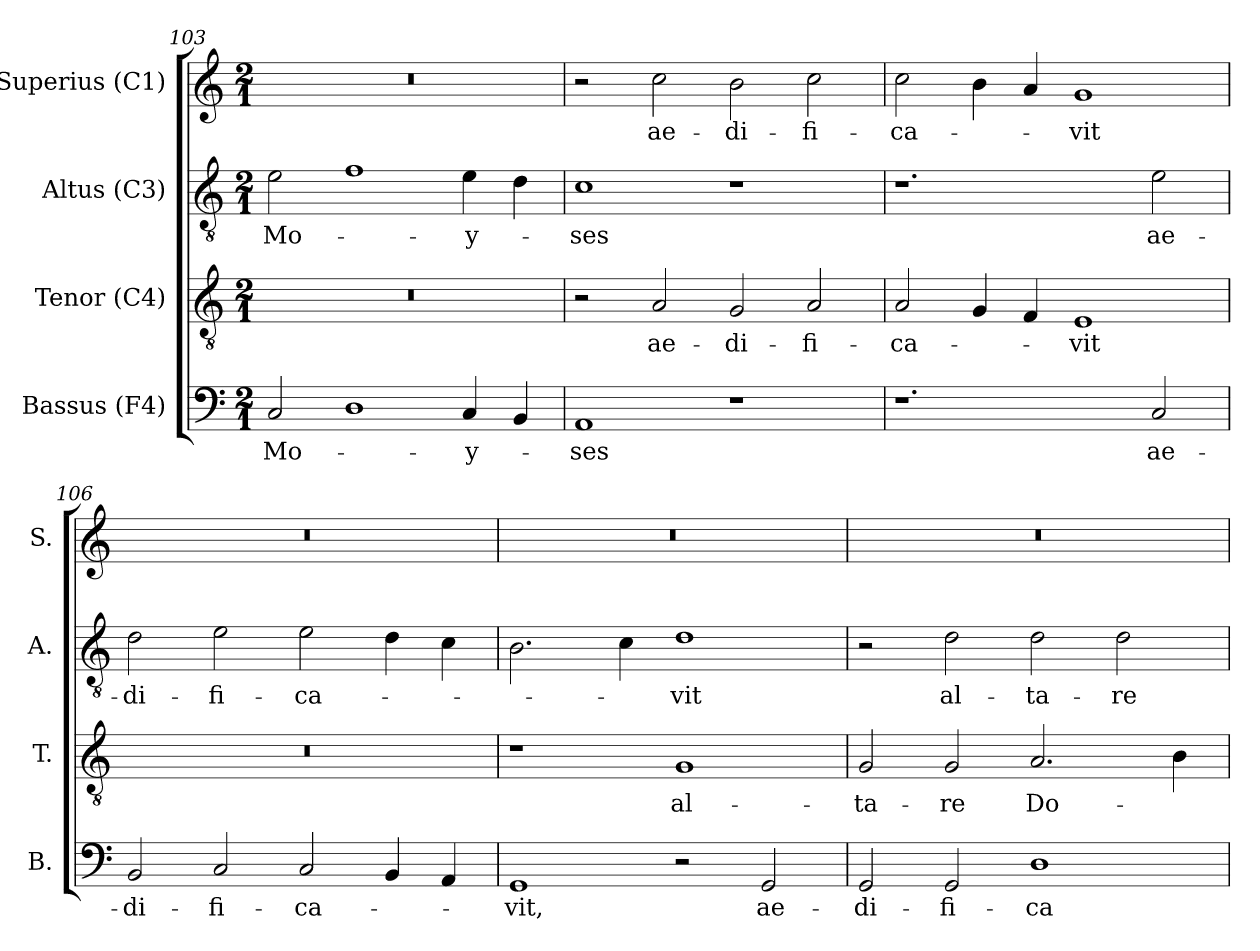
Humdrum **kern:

**kern	**text	**kern	**text	**kern	**text	**kern	**text
*part4	*part4	*part3	*part3	*part2	*part2	*part1	*part1
*staff4	*staff4	*staff3	*staff3	*staff2	*staff2	*staff1	*staff1
*I"Bassus (F4)	*	*I"Tenor (C4)	*	*I"Altus (C3)	*	*I"Superius (C1)	*
*I'B.	*	*I'T.	*	*I'A.	*	*I'S.	*
*clefF4	*	*clefGv2	*	*clefGv2	*	*clefG2	*
*	*	*ITrd7c12	*	*ITrd7c12	*	*	*
*k[]	*	*k[]	*	*k[]	*	*k[]	*
*C:	*	*C:	*	*C:	*	*C:	*
*M2/1	*	*M2/1	*	*M2/1	*	*M2/1	*
=103	=103	=103	=103	=103	=103	=103	=103
!	!LO:LY:b:color=#000000	!LO:N:vis=1	!	!	!	!	!
!	!	!	!	!	!LO:LY:b:color=#000000	!LO:N:vis=1	!
2Ci/	Mo-	0r	.	2Ei\	Mo-	0r	.
1Di	.	.	.	1Fi	.	.	.
!	!LO:LY:b:color=#000000	!	!	!	!	!	!
!	!	!	!	!	!LO:LY:b:color=#000000	!	!
4Ci/	-y-	.	.	4Ei\	-y-	.	.
4BBi/	.	.	.	4Di\	.	.	.
=104	=104	=104	=104	=104	=104	=104	=104
!	!LO:LY:b:color=#000000	!	!	!	!	!	!
!	!	!	!	!	!LO:LY:b:color=#000000	!	!
1AAi	-ses	2r	.	1Ci	-ses	2r	.
!	!	!	!LO:LY:b:color=#000000	!	!	!	!
!	!	!	!	!	!	!	!LO:LY:b:color=#000000
.	.	2AAi/	ae-	.	.	2cci\	ae-
!	!	!	!LO:LY:b:color=#000000	!	!	!	!
!	!	!	!	!	!	!	!LO:LY:b:color=#000000
1r	.	2GGi/	-di-	1r	.	2bi\	-di-
!	!	!	!LO:LY:b:color=#000000	!	!	!	!
!	!	!	!	!	!	!	!LO:LY:b:color=#000000
.	.	2AAi/	-fi-	.	.	2cci\	-fi-
=105	=105	=105	=105	=105	=105	=105	=105
!	!	!	!LO:LY:b:color=#000000	!	!	!	!
!	!	!	!	!	!	!	!LO:LY:b:color=#000000
1.r	.	2AAi/	-ca-	1.r	.	2cci\	-ca-
.	.	4GGi/	.	.	.	4bi\	.
.	.	4FFi/	.	.	.	4ai/	.
!	!	!	!LO:LY:b:color=#000000	!	!	!	!
!	!	!	!	!	!	!	!LO:LY:b:color=#000000
.	.	1EEi	-vit	.	.	1gi	-vit
!	!LO:LY:b:color=#000000	!	!	!	!	!	!
!	!	!	!	!	!LO:LY:b:color=#000000	!	!
2Ci/	ae-	.	.	2Ei\	ae-	.	.
!!LO:LB:g=z
=106	=106	=106	=106	=106	=106	=106	=106
!	!LO:LY:b:color=#000000	!LO:N:vis=1	!	!	!	!	!
!	!	!	!	!	!LO:LY:b:color=#000000	!LO:N:vis=1	!
2BBi/	-di-	0r	.	2Di\	-di-	0r	.
!	!LO:LY:b:color=#000000	!	!	!	!	!	!
!	!	!	!	!	!LO:LY:b:color=#000000	!	!
2Ci/	-fi-	.	.	2Ei\	-fi-	.	.
!	!LO:LY:b:color=#000000	!	!	!	!	!	!
!	!	!	!	!	!LO:LY:b:color=#000000	!	!
2Ci/	-ca-	.	.	2Ei\	-ca-	.	.
4BBi/	.	.	.	4Di\	.	.	.
4AAi/	.	.	.	4Ci\	.	.	.
=107	=107	=107	=107	=107	=107	=107	=107
!	!LO:LY:b:color=#000000	!	!	!	!	!LO:N:vis=1	!
1GGi	-vit,	1r	.	2.BBi\	.	0r	.
.	.	.	.	4Ci\	.	.	.
!	!	!	!LO:LY:b:color=#000000	!	!	!	!
!	!	!	!	!	!LO:LY:b:color=#000000	!	!
2r	.	1GGi	al-	1Di	-vit	.	.
!	!LO:LY:b:color=#000000	!	!	!	!	!	!
2GGi/	ae-	.	.	.	.	.	.
=108	=108	=108	=108	=108	=108	=108	=108
!	!LO:LY:b:color=#000000	!	!	!	!	!	!
!	!	!	!LO:LY:b:color=#000000	!	!	!LO:N:vis=1	!
2GGi/	-di-	2GGi/	-ta-	2r	.	0r	.
!	!LO:LY:b:color=#000000	!	!	!	!	!	!
!	!	!	!LO:LY:b:color=#000000	!	!	!	!
!	!	!	!	!	!LO:LY:b:color=#000000	!	!
2GGi/	-fi-	2GGi/	-re	2Di\	al-	.	.
!	!LO:LY:b:color=#000000	!	!	!	!	!	!
!	!	!	!LO:LY:b:color=#000000	!	!	!	!
!	!	!	!	!	!LO:LY:b:color=#000000	!	!
1Di	-ca-	2.AAi/	Do-	2Di\	-ta-	.	.
!	!	!	!	!	!LO:LY:b:color=#000000	!	!
.	.	.	.	2Di\	-re	.	.
.	.	4BBi\	.	.	.	.	.
=	=	=	=	=	=	=	=
*-	*-	*-	*-	*-	*-	*-	*-
